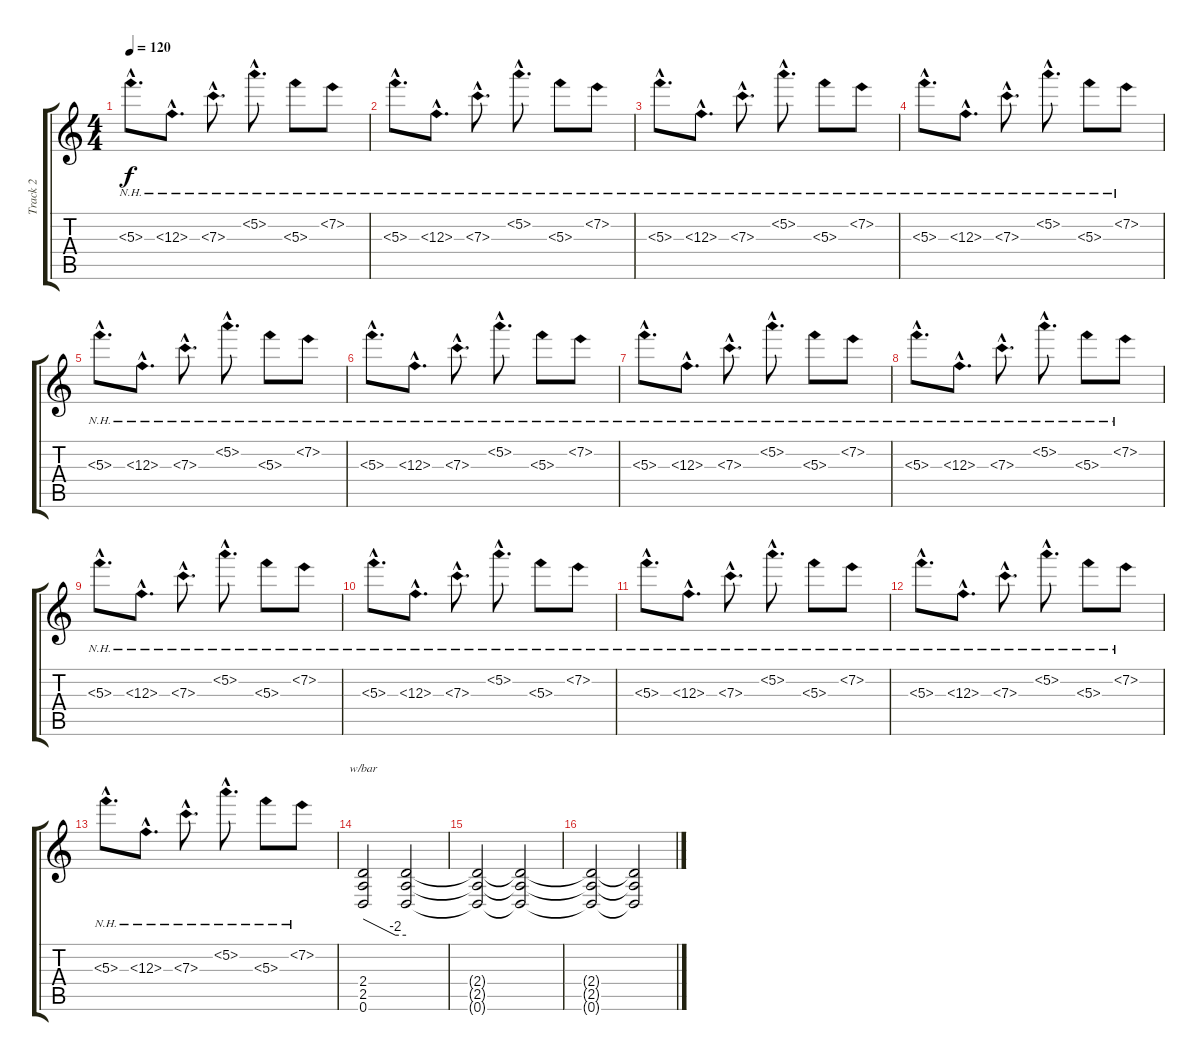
\track ("Track 2" "Track 2") {instrument overdrivenguitar}
\staff {score tabs}
\tuning (D4 A3 F3 C3 G2 D2) {hide}
\ts (4 4)
\tempo 120
\clef g2
\ks c
5.3{nh hac}.8{d dy f} 12.3{nh hac}.8{d} 7.3{nh hac}.8{d} 5.2{nh hac}.8{d} 5.3{nh}.8 7.2{nh}.8 |
5.3{nh hac}.8{d} 12.3{nh hac}.8{d} 7.3{nh hac}.8{d} 5.2{nh hac}.8{d} 5.3{nh}.8 7.2{nh}.8 |
5.3{nh hac}.8{d} 12.3{nh hac}.8{d} 7.3{nh hac}.8{d} 5.2{nh hac}.8{d} 5.3{nh}.8 7.2{nh}.8 |
5.3{nh hac}.8{d} 12.3{nh hac}.8{d} 7.3{nh hac}.8{d} 5.2{nh hac}.8{d} 5.3{nh}.8 7.2{nh}.8 |
5.3{nh hac}.8{d} 12.3{nh hac}.8{d} 7.3{nh hac}.8{d} 5.2{nh hac}.8{d} 5.3{nh}.8 7.2{nh}.8 |
5.3{nh hac}.8{d} 12.3{nh hac}.8{d} 7.3{nh hac}.8{d} 5.2{nh hac}.8{d} 5.3{nh}.8 7.2{nh}.8 |
5.3{nh hac}.8{d} 12.3{nh hac}.8{d} 7.3{nh hac}.8{d} 5.2{nh hac}.8{d} 5.3{nh}.8 7.2{nh}.8 |
5.3{nh hac}.8{d} 12.3{nh hac}.8{d} 7.3{nh hac}.8{d} 5.2{nh hac}.8{d} 5.3{nh}.8 7.2{nh}.8 |
5.3{nh hac}.8{d} 12.3{nh hac}.8{d} 7.3{nh hac}.8{d} 5.2{nh hac}.8{d} 5.3{nh}.8 7.2{nh}.8 |
5.3{nh hac}.8{d} 12.3{nh hac}.8{d} 7.3{nh hac}.8{d} 5.2{nh hac}.8{d} 5.3{nh}.8 7.2{nh}.8 |
5.3{nh hac}.8{d} 12.3{nh hac}.8{d} 7.3{nh hac}.8{d} 5.2{nh hac}.8{d} 5.3{nh}.8 7.2{nh}.8 |
5.3{nh hac}.8{d} 12.3{nh hac}.8{d} 7.3{nh hac}.8{d} 5.2{nh hac}.8{d} 5.3{nh}.8 7.2{nh}.8 |
5.3{nh hac}.8{d} 12.3{nh hac}.8{d} 7.3{nh hac}.8{d} 5.2{nh hac}.8{d} 5.3{nh}.8 7.2{nh}.8 |
(2.4 2.5 0.6).2{tbe (custom default 0 0 45 -8 60 -8)} (2.4{t} 2.5{t} 0.6{t}).2 |
(2.4{t} 2.5{t} 0.6{t}).2 (2.4{t} 2.5{t} 0.6{t}).2 |
(2.4{t} 2.5{t} 0.6{t}).2{volume 0} (2.4{t} 2.5{t} 0.6{t}).2
